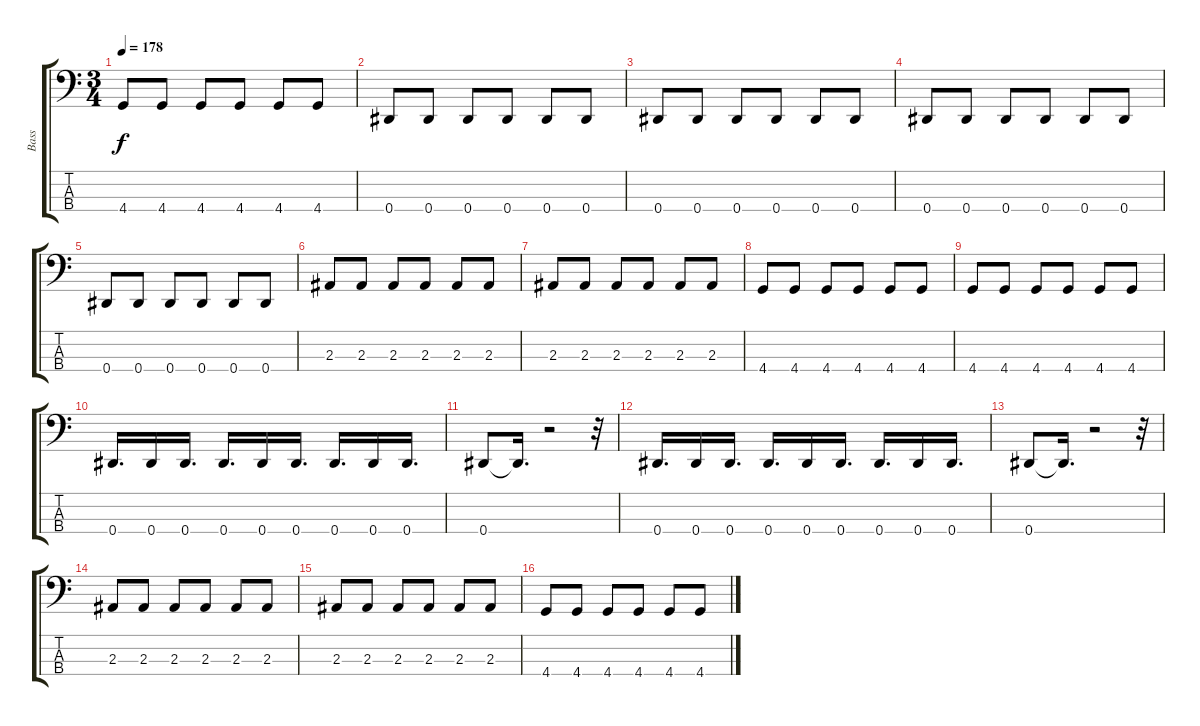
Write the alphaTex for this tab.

\track ("Bass" "Bass") {instrument electricbassfinger}
\staff {score tabs}
\tuning (Gb2 Db2 Ab1 Eb1) {hide}
\ts (3 4)
\tempo 178
\clef f4
\ks c
4.4.8{dy f} 4.4.8 4.4.8 4.4.8 4.4.8 4.4.8 |
0.4.8 0.4.8 0.4.8 0.4.8 0.4.8 0.4.8 |
0.4.8 0.4.8 0.4.8 0.4.8 0.4.8 0.4.8 |
0.4.8 0.4.8 0.4.8 0.4.8 0.4.8 0.4.8 |
0.4.8 0.4.8 0.4.8 0.4.8 0.4.8 0.4.8 |
2.3.8 2.3.8 2.3.8 2.3.8 2.3.8 2.3.8 |
2.3.8 2.3.8 2.3.8 2.3.8 2.3.8 2.3.8 |
4.4.8 4.4.8 4.4.8 4.4.8 4.4.8 4.4.8 |
4.4.8 4.4.8 4.4.8 4.4.8 4.4.8 4.4.8 |
0.4.16{d} 0.4.16 0.4.16{d} 0.4.16{d} 0.4.16 0.4.16{d} 0.4.16{d} 0.4.16 0.4.16{d} |
0.4.8 0.4{t}.16{d} r.2 r.32 |
0.4.16{d} 0.4.16 0.4.16{d} 0.4.16{d} 0.4.16 0.4.16{d} 0.4.16{d} 0.4.16 0.4.16{d} |
0.4.8 0.4{t}.16{d} r.2 r.32 |
2.3.8 2.3.8 2.3.8 2.3.8 2.3.8 2.3.8 |
2.3.8 2.3.8 2.3.8 2.3.8 2.3.8 2.3.8 |
4.4.8 4.4.8 4.4.8 4.4.8 4.4.8 4.4.8
